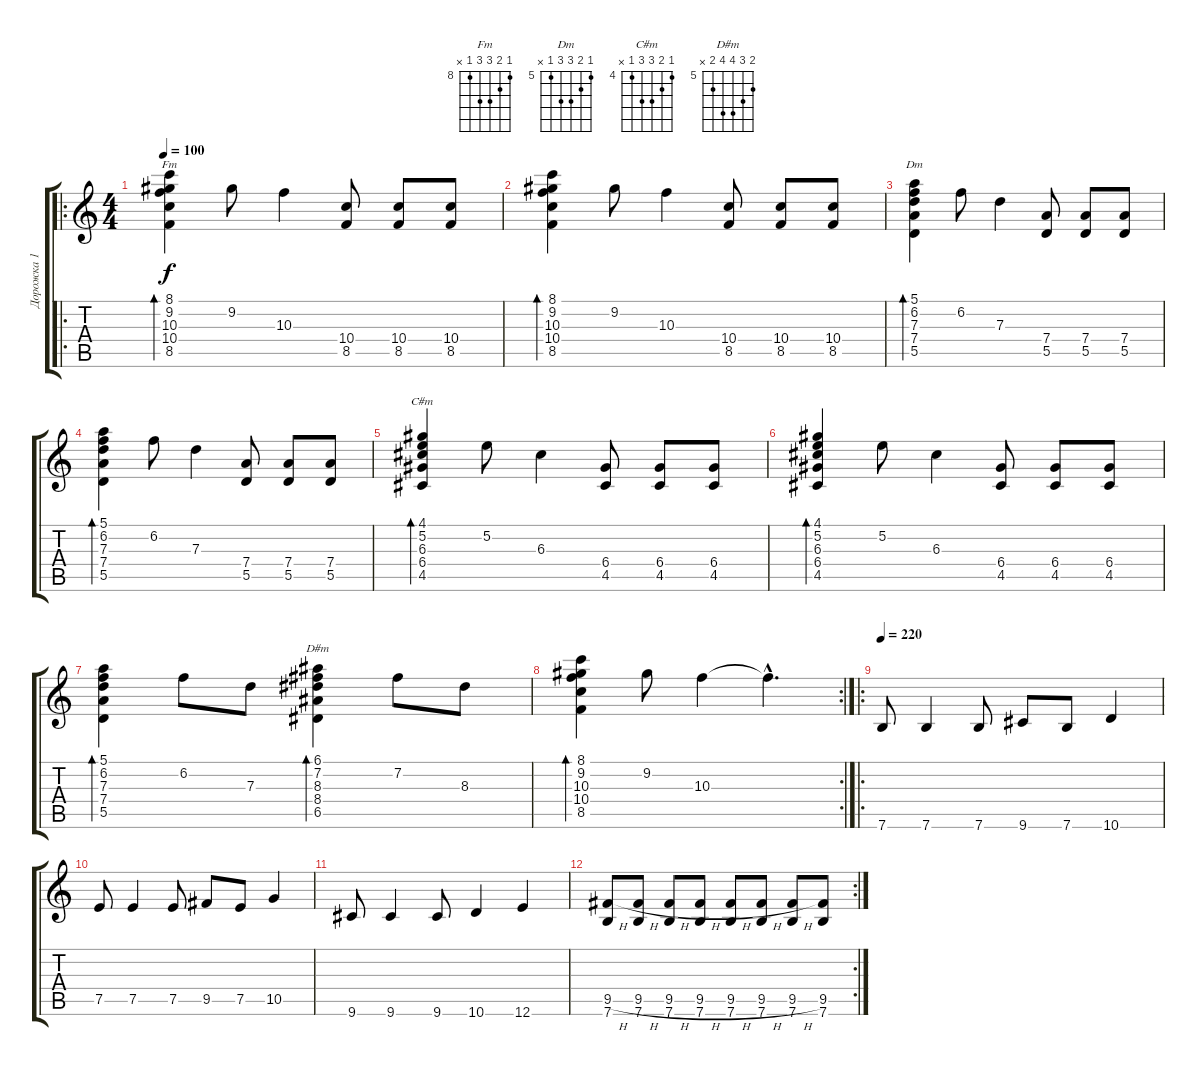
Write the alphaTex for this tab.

\track ("Дорожка 1" "Дорожка 1") {instrument distortionguitar}
\staff {score tabs}
\tuning (E4 B3 G3 D3 A2 E2) {hide}
\chord ("Fm" 8 9 10 10 8 x) {firstfret 8}
\chord ("Dm" 5 6 7 7 5 x) {firstfret 5}
\chord ("C#m" 4 5 6 6 4 x) {firstfret 4}
\chord ("D#m" 6 7 8 8 6 x) {firstfret 5}
\ro
\ts (4 4)
\tempo 100
\clef g2
\ks c
(8.1 9.2 10.3 10.4 8.5).4{bd 480 ch "Fm" dy f instrument distortionguitar} 9.2.8 10.3.4 (10.4 8.5).8 (10.4 8.5).8 (10.4 8.5).8 |
(8.1 9.2 10.3 10.4 8.5).4{bd 480} 9.2.8 10.3.4 (10.4 8.5).8 (10.4 8.5).8 (10.4 8.5).8 |
(5.1 6.2 7.3 7.4 5.5).4{bd 480 ch "Dm"} 6.2.8 7.3.4 (7.4 5.5).8 (7.4 5.5).8 (7.4 5.5).8 |
(5.1 6.2 7.3 7.4 5.5).4{bd 480} 6.2.8 7.3.4 (7.4 5.5).8 (7.4 5.5).8 (7.4 5.5).8 |
(4.1 5.2 6.3 6.4 4.5).4{bd 480 ch "C#m"} 5.2.8 6.3.4 (6.4 4.5).8 (6.4 4.5).8 (6.4 4.5).8 |
(4.1 5.2 6.3 6.4 4.5).4{bd 480} 5.2.8 6.3.4 (6.4 4.5).8 (6.4 4.5).8 (6.4 4.5).8 |
(5.1 6.2 7.3 7.4 5.5).4{bd 480} 6.2.8 7.3.8 (6.1 7.2 8.3 8.4 6.5).4{bd 480 ch "D#m"} 7.2.8 8.3.8 |
\rc 2
(8.1 9.2 10.3 10.4 8.5).4{bd 480} 9.2.8 10.3.4 10.3{hac t}.4{d} |
\ro
\tempo 220
7.6.8{volume 16 instrument overdrivenguitar} 7.6.4 7.6.8 9.6.8 7.6.8 10.6.4 |
7.5.8 7.5.4 7.5.8 9.5.8 7.5.8 10.5.4 |
9.6.8 9.6.4 9.6.8 10.6.4 12.6.4 |
\rc 2
(9.5{h} 7.6).8 (9.5{h} 7.6).8 (9.5{h} 7.6).8 (9.5{h} 7.6).8 (9.5{h} 7.6).8 (9.5{h} 7.6).8 (9.5{h} 7.6).8 (9.5 7.6).8
